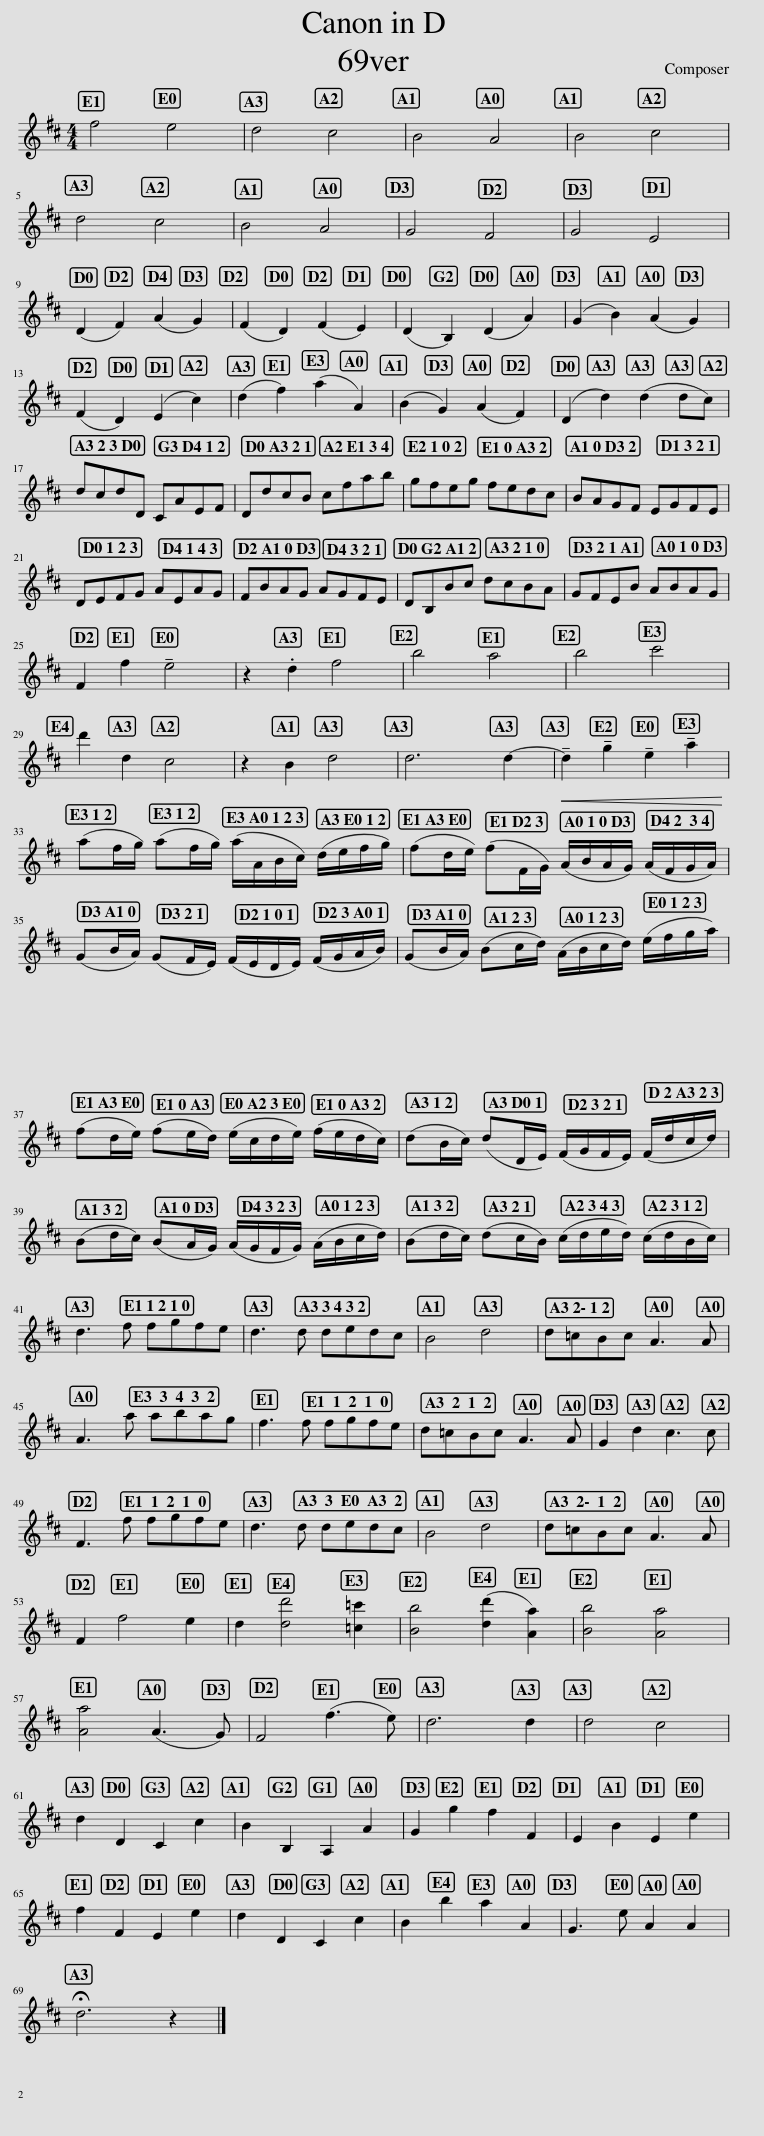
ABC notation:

X:1
L:1/8
M:4/4
I:linebreak $
K:D
V:1 treble
V:1
 f4 e4 | d4 c4 | B4 A4 | B4 c4 |$ d4 c4 | %5
 B4 A4 | G4 F4 | G4 E4 |$ (D2 F2) (A2 G2) | (F2 D2) (F2 E2) | %10
 (D2 B,2) (D2 A2) | (G2 B2) (A2 G2) |$ (F2 D2) (E2 c2) | (d2 f2) (a2 A2) | (B2 G2) (A2 F2) | %15
 (D2 d2) (d2 dc) |$ dcdD CAEF | DdcB cfab | gfeg fedc | BAGF EGFE |$ %20
 DEFG AEAG | FBAG AGFE | DB,Bc dcBA | GFEB ABAG |$ F2 f2 !tenuto!e4 | %25
 z2 .d2 f4 | b4 a4 | b4 c'4 |$ d'2 d2 c4 | z2 B2 d4 | %30
 d6 d2- |!<(! !tenuto!d2 !tenuto!g2 !tenuto!e2 !tenuto!a2!<)! |$ (af/g/) (af/g/) (a/A/B/c/) (d/e/f/g/) | (fd/e/) (fF/G/) (A/B/A/G/) (A/F/G/A/) |$ (GB/A/) (GF/E/) (F/E/D/E/) (F/G/A/B/) | %35
 (GB/A/) (Bc/d/) (A/B/c/d/) (e/f/g/a/) |$ (fd/e/) (fe/d/) (e/c/d/e/) (f/e/d/c/) | (dB/c/) (dD/E/) (F/G/F/E/) (F/d/c/d/) |$ (Bd/c/) (BA/G/) (A/G/F/G/) (A/B/c/d/) | (Bd/c/) (dc/B/) (c/d/e/d/) (c/d/B/c/) |$ %40
 d3 f fgfe | d3 d dedc | B4 d4 | d=cBc A3 A |$ A3 a abag | %45
 f3 f fgfe | d=cBc A3 A | G2 d2 c3 c |$ F3 f fgfe | d3 d dedc | %50
 B4 d4 | d=cBc A3 A |$ F2 f4 e2 | d2 [dd']4 [=c=c']2 | [Bb]4 ([dd']2 [Aa]2) | %55
 [Bb]4 [Aa]4 |$ [Aa]4 (A3 G) | F4 (f3 e) | d6 d2 | d4 c4 |$ %60
 d2 D2 C2 c2 | B2 B,2 A,2 A2 | G2 g2 f2 F2 | E2 B2 E2 e2 |$ f2 F2 E2 e2 | %65
 d2 D2 C2 c2 | B2 b2 a2 A2 | G3 e A2 A2 |$ !fermata!d6 z2 |] %69
